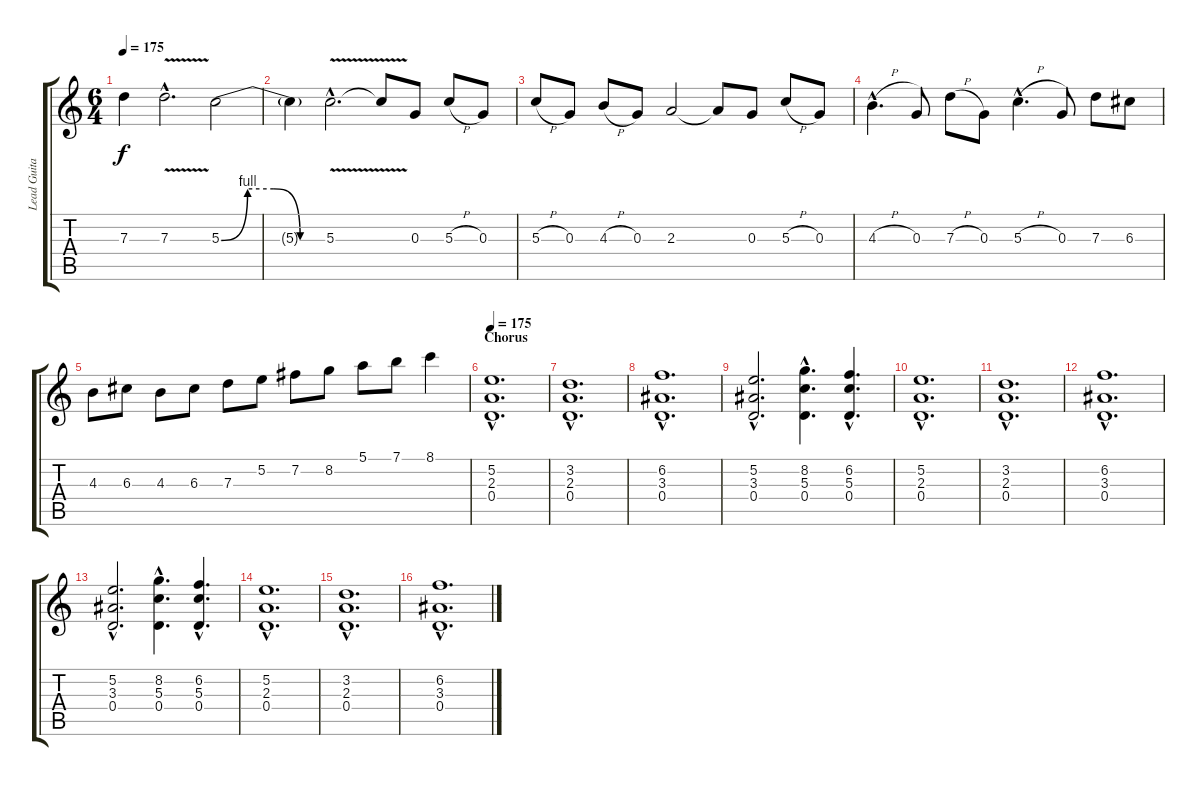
\track ("Lead Guitar" "Lead Guita") {instrument distortionguitar}
\staff {score tabs}
\tuning (E4 B3 G3 D3 A2 E2) {hide}
\ts (6 4)
\tempo 175
\clef g2
\ks c
7.3{t}.4{dy f} 7.3{v hac}.2{d} 5.3{be (custom 0 0 15 4 30 4 45 0 60 0)}.2 |
5.3{t}.4 5.3{v hac}.2{d} 5.3{t}.8 0.3.8 5.3{h}.8 0.3.8 |
5.3{h}.8 0.3.8 4.3{h}.8 0.3.8 2.3.2 2.3{t}.8 0.3.8 5.3{h}.8 0.3.8 |
4.3{h hac}.4{d} 0.3.8 7.3{h}.8 0.3.8 5.3{h hac}.4{d} 0.3.8 7.3.8 6.3.8 |
4.3.8 6.3.8 4.3.8 6.3.8 7.3.8 5.2.8 7.2.8 8.2.8 5.1.8 7.1.8 8.1.4 |
\section ("" "Chorus")
\tempo 175
(5.2{hac} 2.3{hac} 0.4{hac}).1{d} |
(3.2{hac} 2.3{hac} 0.4{hac}).1{d} |
(6.2{hac} 3.3{hac} 0.4{hac}).1{d} |
(5.2{hac} 3.3{hac} 0.4{hac}).2{d} (8.2{hac} 5.3{hac} 0.4{hac}).4{d} (6.2{hac} 5.3{hac} 0.4{hac}).4{d} |
(5.2{hac} 2.3{hac} 0.4{hac}).1{d} |
(3.2{hac} 2.3{hac} 0.4{hac}).1{d} |
(6.2{hac} 3.3{hac} 0.4{hac}).1{d} |
(5.2{hac} 3.3{hac} 0.4{hac}).2{d} (8.2{hac} 5.3{hac} 0.4{hac}).4{d} (6.2{hac} 5.3{hac} 0.4{hac}).4{d} |
(5.2{hac} 2.3{hac} 0.4{hac}).1{d} |
(3.2{hac} 2.3{hac} 0.4{hac}).1{d} |
(6.2{hac} 3.3{hac} 0.4{hac}).1{d}
